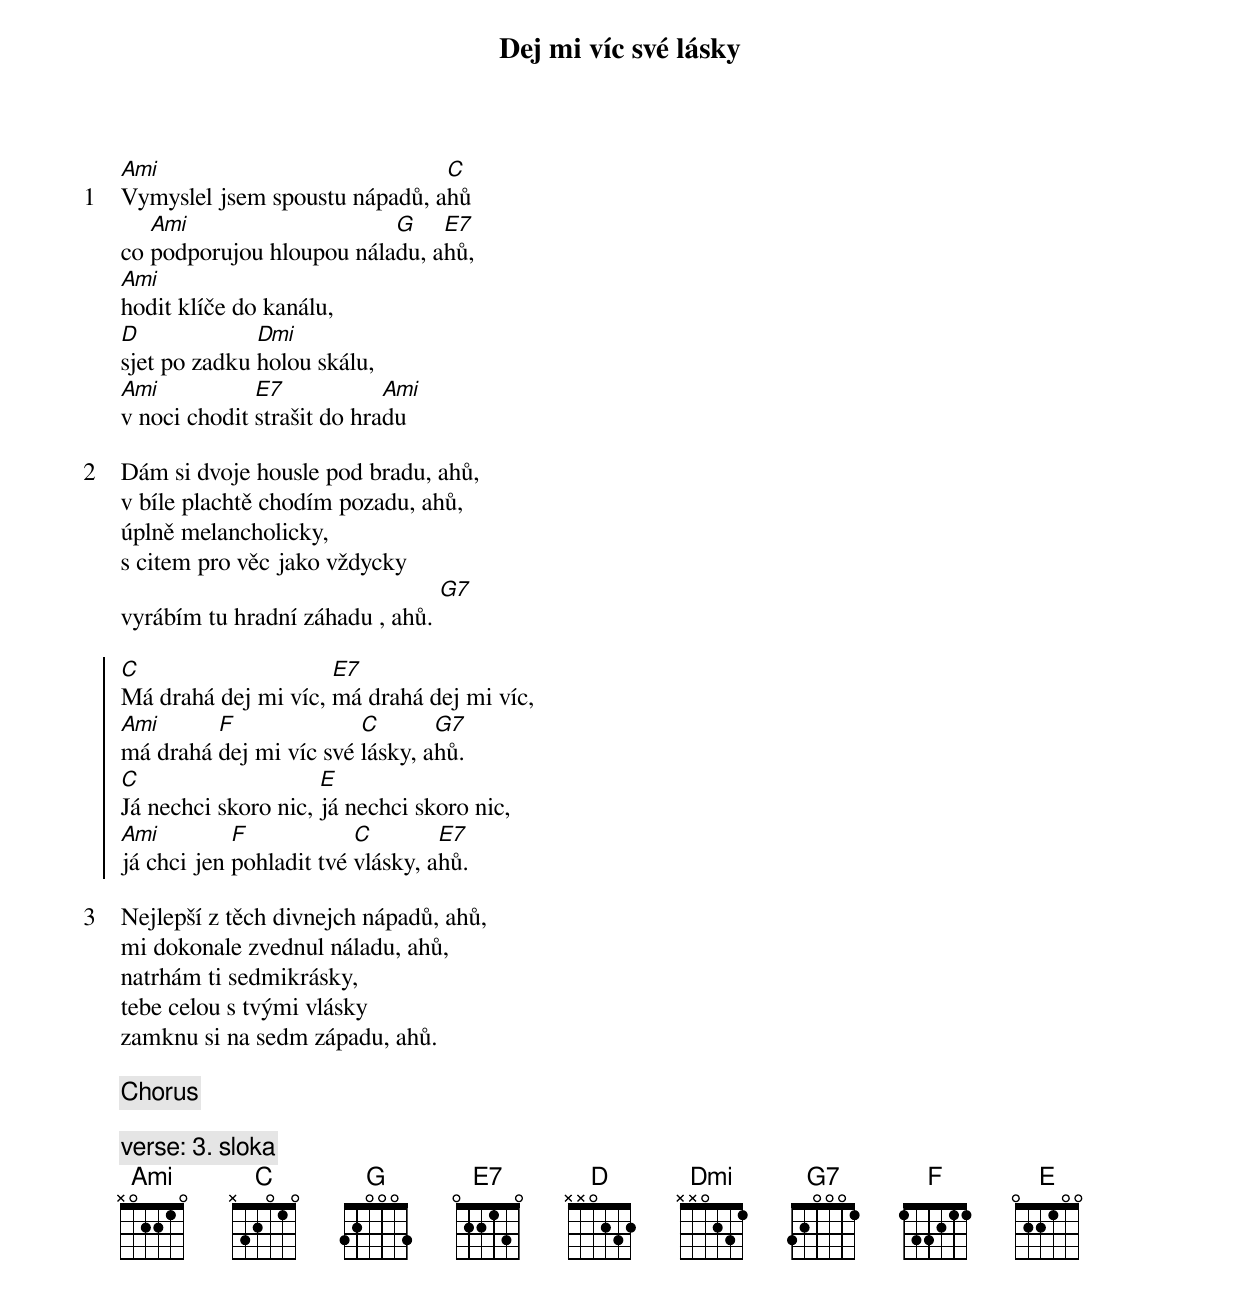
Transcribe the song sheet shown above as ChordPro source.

{title: Dej mi víc své lásky}
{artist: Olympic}

{start_of_verse: 1}
[Ami]Vymyslel jsem spoustu nápadů, a[C]hů
co [Ami]podporujou hloupou nála[G]du, a[E7]hů,
[Ami]hodit klíče do kanálu,
[D]sjet po zadku [Dmi]holou skálu,
[Ami]v noci chodit [E7]strašit do hra[Ami]du
{end_of_verse}

{start_of_verse: 2}
Dám si dvoje housle pod bradu, ahů,
v bíle plachtě chodím pozadu, ahů,
úplně melancholicky,
s citem pro věc jako vždycky
vyrábím tu hradní záhadu , ahů. [G7]
{end_of_verse}

{start_of_chorus}
[C]Má drahá dej mi víc, [E7]má drahá dej mi víc,
[Ami]má drahá [F]dej mi víc své [C]lásky, a[G7]hů.
[C]Já nechci skoro nic, [E]já nechci skoro nic,
[Ami]já chci jen [F]pohladit tvé [C]vlásky, a[E7]hů.
{end_of_chorus}

{start_of_verse: 3}
Nejlepší z těch divnejch nápadů, ahů,
mi dokonale zvednul náladu, ahů,
natrhám ti sedmikrásky,
tebe celou s tvými vlásky
zamknu si na sedm západu, ahů.
{end_of_verse}

{chorus}

{highlight: verse: 3. sloka}
